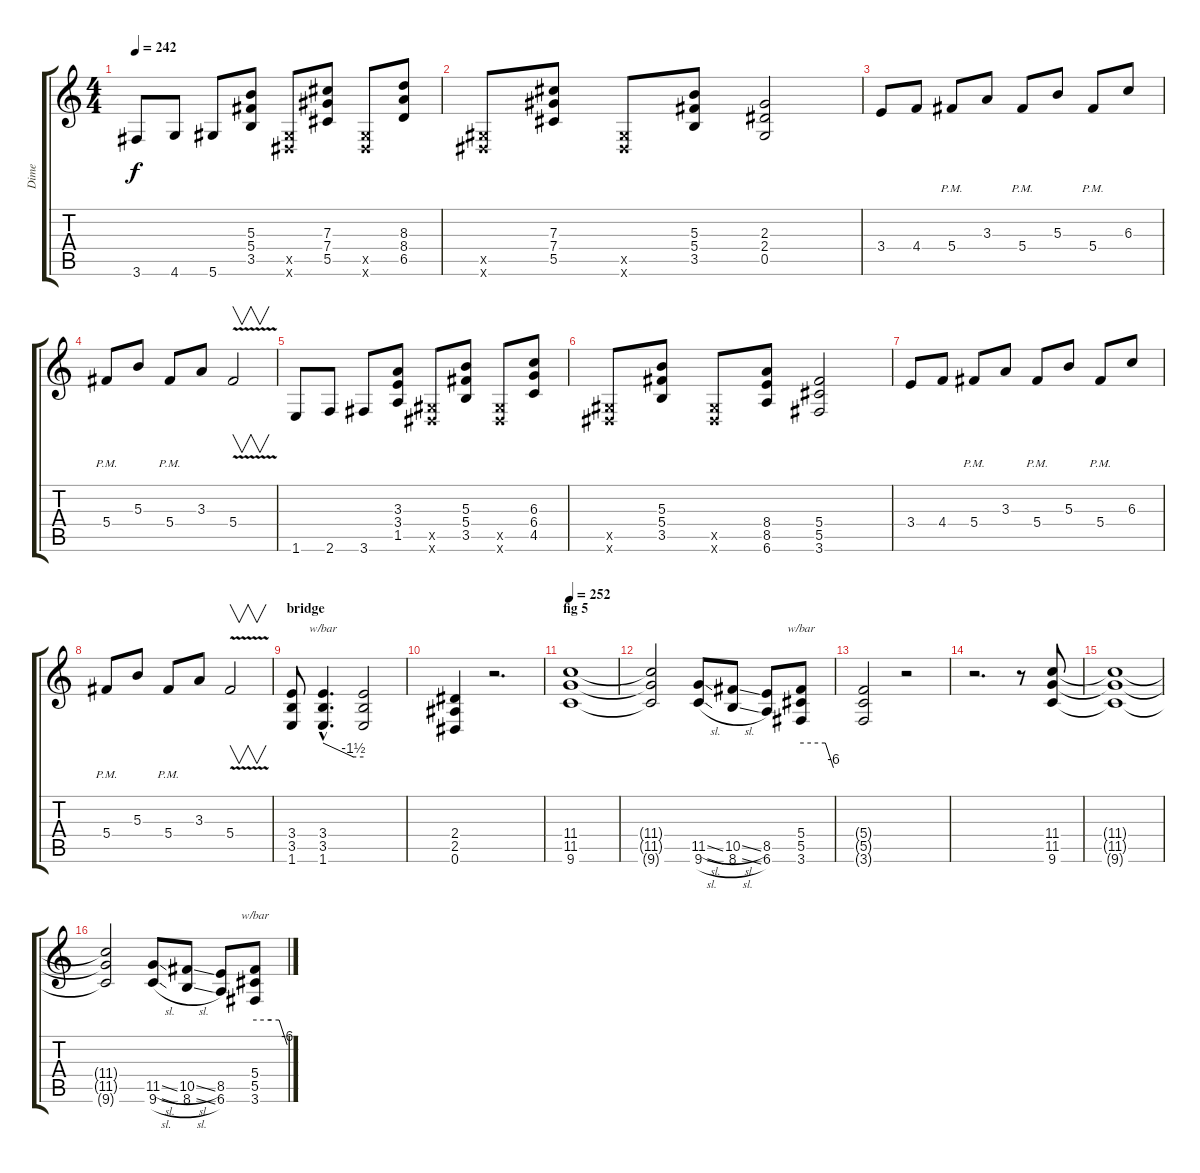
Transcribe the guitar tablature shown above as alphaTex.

\track ("Dime" "Dime") {instrument distortionguitar}
\staff {score tabs}
\tuning (Eb4 Bb3 Gb3 Db3 Ab2 Eb2) {hide}
\ts (4 4)
\tempo 242
\clef g2
\ks c
3.6.8{dy f} 4.6.8 5.6.8 (5.3 5.4 3.5).8 (0.5{x} 0.6{x}).8 (7.3 7.4 5.5).8 (0.5{x} 0.6{x}).8 (8.3 8.4 6.5).8 |
(0.5{x} 0.6{x}).8 (7.3 7.4 5.5).8 (0.5{x} 0.6{x}).8 (5.3 5.4 3.5).8 (2.3 2.4 0.5).2 |
3.4.8 4.4.8 5.4{pm}.8 3.3.8 5.4{pm}.8 5.3.8 5.4{pm}.8 6.3.8 |
5.4{pm}.8 5.3.8 5.4{pm}.8 3.3.8 5.4{v}.2{v} |
1.6.8 2.6.8 3.6.8 (3.3 3.4 1.5).8 (0.5{x} 0.6{x}).8 (5.3 5.4 3.5).8 (0.5{x} 0.6{x}).8 (6.3 6.4 4.5).8 |
(0.5{x} 0.6{x}).8 (5.3 5.4 3.5).8 (0.5{x} 0.6{x}).8 (8.4 8.5 6.6).8 (5.4 5.5 3.6).2 |
3.4.8 4.4.8 5.4{pm}.8 3.3.8 5.4{pm}.8 5.3.8 5.4{pm}.8 6.3.8 |
5.4{pm}.8 5.3.8 5.4{pm}.8 3.3.8 5.4{v}.2{v} |
\section ("" "bridge")
(3.4 3.5 1.6).8 (3.4{hac} 3.5{hac} 1.6{hac}).4{d tbe (custom default 0 0 45 -6 60 -6)} (3.4{t} 3.5{t} 1.6{t}).2 |
(2.4 2.5 0.6).4 r.2{d} |
\section ("" "fig 5")
\tempo 252
(11.4 11.5 9.6).1 |
(11.4{t} 11.5{t} 9.6{t}).2 (11.5{sl} 9.6{sl}).8 (10.5{sl} 8.6{sl}).8 (8.5 6.6).8 (5.4 5.5 3.6).8{tbe (custom default 0 0 45 0 60 -24)} |
(5.4{t} 5.5{t} 3.6{t}).2 r.2 |
r.2{d} r.8 (11.4 11.5 9.6).8 |
(11.4{t} 11.5{t} 9.6{t}).1 |
(11.4{t} 11.5{t} 9.6{t}).2 (11.5{sl} 9.6{sl}).8 (10.5{sl} 8.6{sl}).8 (8.5 6.6).8 (5.4 5.5 3.6).8{tbe (custom default 0 0 30 0 45 0 60 -24)}
